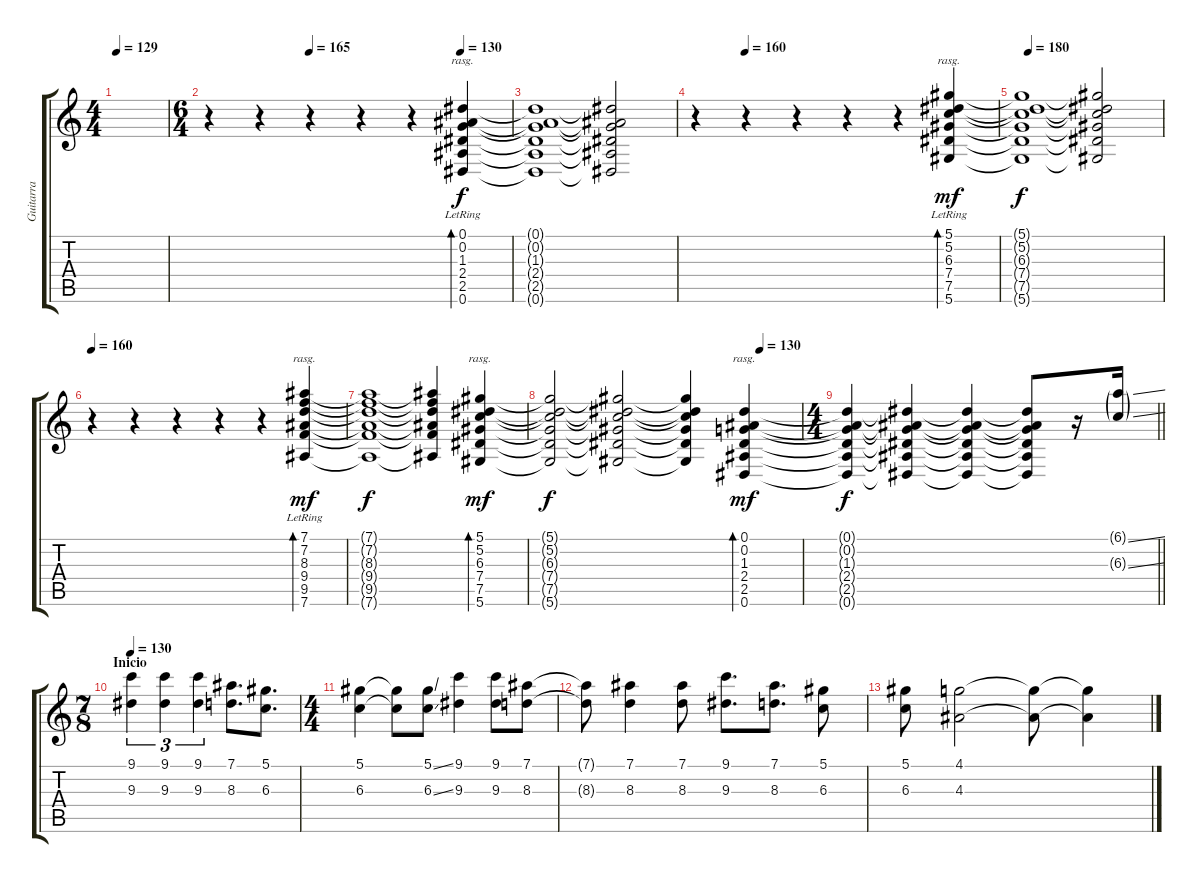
\track ("Guitarra " "Guitarra ") {instrument overdrivenguitar}
\staff {score tabs}
\tuning (Eb4 Bb3 Gb3 Db3 Ab2 Eb2) {hide}
\ts (4 4)
\tempo 129
\tempo 140
\tempo 129
\clef g2
\ks c
|
\ts (6 4)
\tempo (165 0.3333333333333333)
\tempo (130 0.8333333333333334)
r.4 r.4 r.4 r.4 r.4 (0.1 0.2{lr} 1.3{lr} 2.4{lr} 2.5{lr} 0.6{lr}).4{bd 480 rasg ii} |
(0.1{t} 0.2{t} 1.3{t} 2.4{t} 2.5{t} 0.6{t}).1{dy f} (0.1{t} 0.2{t} 1.3{t} 2.4{t} 2.5{t} 0.6{t}).2 |
\tempo (160 0.16666666666666666)
r.4 r.4 r.4 r.4 r.4 (5.1 5.2{lr} 6.3{lr} 7.4{lr} 7.5{lr} 5.6{lr}).4{bd 480 rasg ii dy mf} |
\tempo 180
(5.1{t} 5.2{t} 6.3{t} 7.4{t} 7.5{t} 5.6{t}).1{dy f} (5.1{t} 5.2{t} 6.3{t} 7.4{t} 7.5{t} 5.6{t}).2 |
\tempo 160
r.4 r.4 r.4 r.4 r.4 (7.1 7.2{lr} 8.3{lr} 9.4{lr} 9.5{lr} 7.6{lr}).4{bd 480 rasg ii dy mf} |
(7.1{t} 7.2{t} 8.3{t} 9.4{t} 9.5{t} 7.6{t}).1{dy f} (7.1{t} 7.2{t} 8.3{t} 9.4{t} 9.5{t} 7.6{t}).4 (5.1 5.2 6.3 7.4 7.5 5.6).4{bd 480 rasg ii dy mf} |
\tempo (130 0.8333333333333334)
(5.1{t} 5.2{t} 6.3{t} 7.4{t} 7.5{t} 5.6{t}).2{dy f} (5.1{t} 5.2{t} 6.3{t} 7.4{t} 7.5{t} 5.6{t}).2 (5.1{t} 5.2{t} 6.3{t} 7.4{t} 7.5{t} 5.6{t}).4 (0.1 0.2 1.3 2.4 2.5 0.6).4{bd 480 rasg ii dy mf} |
\ts (4 4)
\barLineRight lightlight
(0.1{t} 0.2{t} 1.3{t} 2.4{t} 2.5{t} 0.6{t}).4{dy f} (0.1{t} 0.2{t} 1.3{t} 2.4{t} 2.5{t} 0.6{t}).4 (0.1{t} 0.2{t} 1.3{t} 2.4{t} 2.5{t} 0.6{t}).4 (0.1{t} 0.2{t} 1.3{t} 2.4{t} 2.5{t} 0.6{t}).8 r.16 (6.1{ss g} 6.3{ss g}).16{volume 10} |
\ts (7 8)
\section ("" "Inicio")
\tempo 130
(9.1 9.3).4{tu (3 2) volume 10} (9.1 9.3).4{tu (3 2)} (9.1 9.3).4{tu (3 2)} (7.1 8.3).8{d} (5.1 6.3).8{d} |
\ts (4 4)
(5.1 6.3).4 (5.1{t} 6.3{t}).8 (5.1{ss} 6.3{ss}).8 (9.1 9.3).4 (9.1 9.3).8 (7.1 8.3).8 |
(7.1{t} 8.3{t}).8 (7.1 8.3).4 (7.1 8.3).8 (9.1 9.3).8{d} (7.1 8.3).8{d} (5.1 6.3).8 |
(5.1 6.3).8 (4.1 4.3).2 (4.1{t} 4.3{t}).8 (4.1{t} 4.3{t}).4
